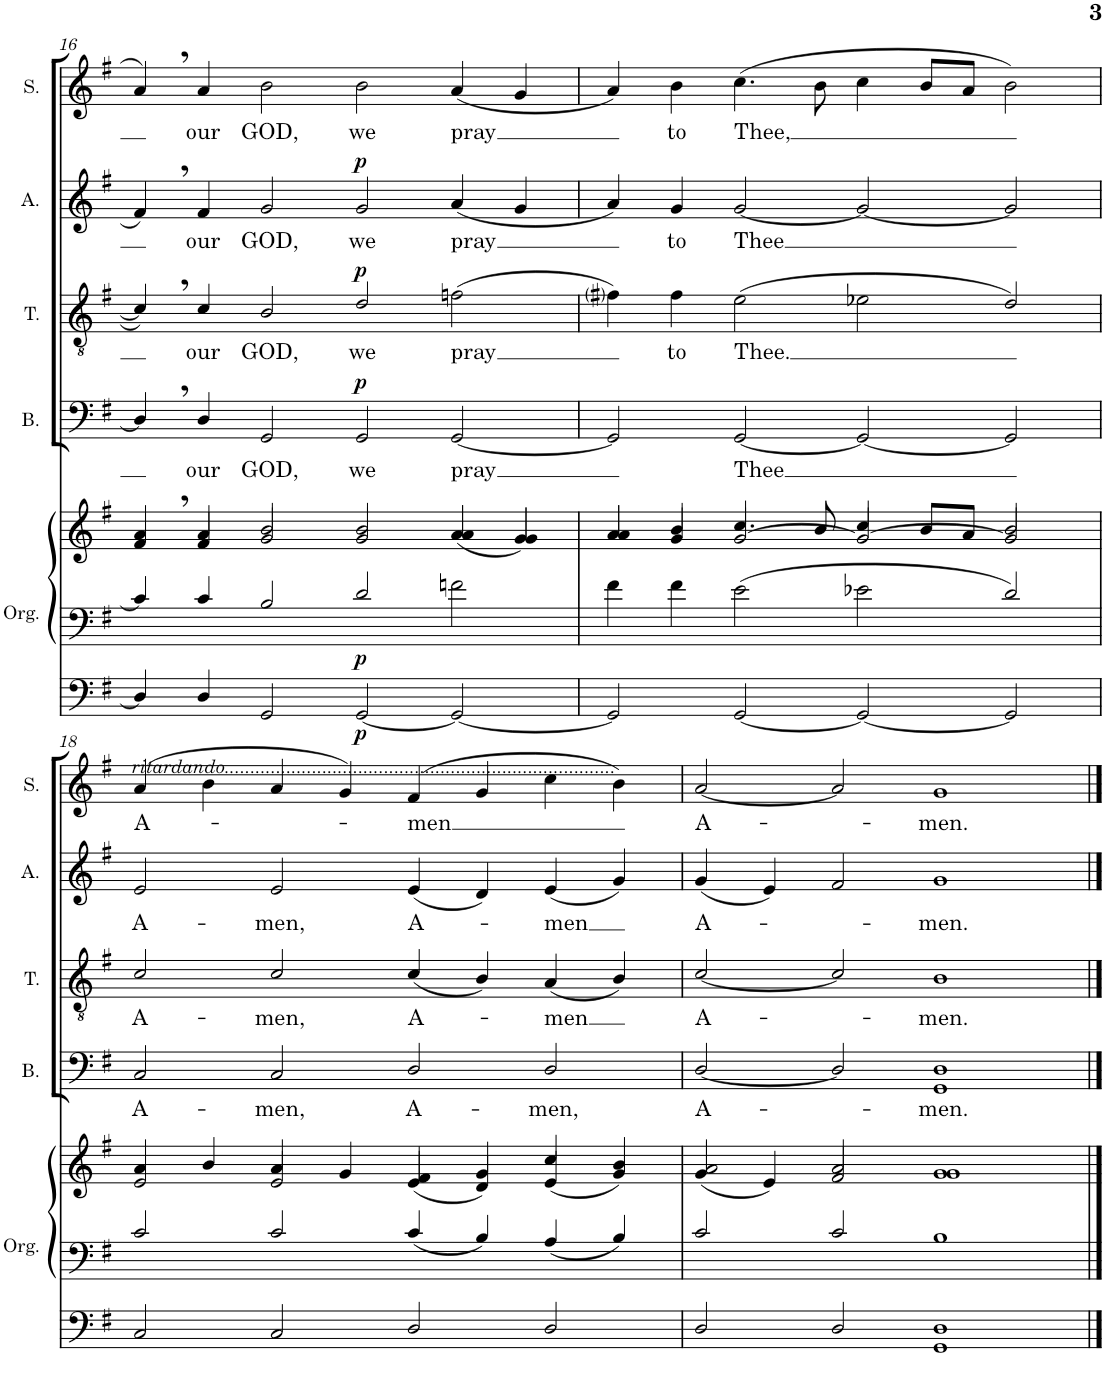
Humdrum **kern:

**kern	**kern	**kern	**dynam	**kern	**text	**dynam	**kern	**text	**dynam	**kern	**text	**dynam	**kern	**text
*part5	*part5	*part5	*part5	*part4	*part4	*part4	*part3	*part3	*part3	*part2	*part2	*part2	*part1	*part1
*staff7	*staff6	*staff5	*staff5/6/7	*staff4	*staff4	*staff4	*staff3	*staff3	*staff3	*staff2	*staff2	*staff2	*staff1	*staff1
*I"Organ	*	*	*	*I"Bass	*	*	*I"Tenor	*	*	*I"Alto	*	*	*I"Soprano	*
*I'Org.	*	*	*	*I'B.	*	*	*I'T.	*	*	*I'A.	*	*	*I'S.	*
!!LO:PB:g=z
*clefF4	*clefF4	*clefG2	*	*clefF4	*	*	*clefGv2	*	*	*clefG2	*	*	*clefG2	*
*k[f#]	*k[f#]	*k[f#]	*	*k[f#]	*	*	*k[f#]	*	*	*k[f#]	*	*	*k[f#]	*
*M4/2	*M4/2	*M4/2	*	*M4/2	*	*	*M4/2	*	*	*M4/2	*	*	*M4/2	*
=16	=16	=16	=16	=16	=16	=16	=16	=16	=16	=16	=16	=16	=16	=16
*	*	*^	*	*	*	*	*	*	*	*	*	*	*	*
4D/]	4c/]	4a,/	4f#/	.	4D,/]	.	.	4c,/]	.	.	4f#,/	.	.	4a,/	.
!	!	!	!	!	!	!LO:LY:b	!	!	!LO:LY:b	!	!	!LO:LY:b	!	!	!LO:LY:b
4D/	4c/	4a/	4f#/	.	4D/	our	.	4c/	our	.	4f#/	our	.	4a/	our
!	!	!	!	!	!	!LO:LY:b	!	!	!LO:LY:b	!	!	!LO:LY:b	!	!	!LO:LY:b
2GG/	2B/	2b/	2g/	.	2GG/	GOD,	.	2B/	GOD,	.	2g/	GOD,	.	2b\	GOD,
!	!	!	!	!LO:DY:b=3	!	!LO:LY:b	!	!	!LO:LY:b	!	!	!LO:LY:b	!	!	!LO:LY:b
!	!	!	!	!LO:DY:n=1:b=2	!	!	!LO:DY:a	!	!	!LO:DY:a	!	!	!LO:DY:a	!	!
[2GG/	2d/	2b/	2g/	p p	2GG/	we	p	2d/	we	p	2g/	we	p	2b\	we
!	!	!	!	!	!	!LO:LY:b	!	!	!LO:LY:b	!	!	!LO:LY:b	!	!	!LO:LY:b
2GG/_	2fn\	4a/	(<4a/	.	[2GG/	pray	.	(2fn\	pray	.	(4a/	pray	.	(4a/	pray
.	.	4g/	4g/)	.	.	.	.	.	.	.	4g/	.	.	4g/	.
=17	=17	=17	=17	=17	=17	=17	=17	=17	=17	=17	=17	=17	=17	=17	=17
2GG/]	4f#\	4a/	4a/	.	2GG/]	.	.	4f#i\)	.	.	4a/)	.	.	4a/)	.
!	!	!	!	!	!	!	!	!	!LO:LY:b	!	!	!LO:LY:b	!	!	!LO:LY:b
.	4f#\	4b/	4g/	.	.	.	.	4f#\	to	.	4g/	to	.	4b\	to
!	!	!	!	!	!	!LO:LY:b	!	!	!LO:LY:b	!	!	!LO:LY:b	!	!	!LO:LY:b
[2GG/	2e\	4.cc/	[2g/	.	[2GG/	Thee	.	(>2e\	Thee.	.	[2g/	Thee	.	(4.cc\	Thee,
.	.	8b/	.	.	.	.	.	.	.	.	.	.	.	8b\	.
2GG/_	2e-X\	4cc/	2g/_	.	2GG/_	.	.	2e-X\	.	.	2g/_	.	.	4cc\	.
.	.	8b/L	.	.	.	.	.	.	.	.	.	.	.	8b/L	.
.	.	8a/J	.	.	.	.	.	.	.	.	.	.	.	8a/J	.
2GG/]	2d/	2b/	2g/]	.	2GG/]	.	.	2d/)	.	.	2g/]	.	.	2b\)	.
!!LO:LB:g=z
=18	=18	=18	=18	=18	=18	=18	=18	=18	=18	=18	=18	=18	=18	=18	=18
!	!	!	!	!	!	!	!	!	!	!	!	!	!	!LO:TX:b:i:t=ritardando............................................................................	!
!	!	!	!	!	!	!LO:LY:b	!	!	!LO:LY:b	!	!	!LO:LY:b	!	!	!LO:LY:b
2C/	2c/	4a/	2e/	.	2C/	A-	.	2c/	A-	.	2e/	A-	.	(4a/	A-
.	.	4b/	.	.	.	.	.	.	.	.	.	.	.	4b\	.
!	!	!	!	!	!	!LO:LY:b	!	!	!LO:LY:b	!	!	!LO:LY:b	!	!	!
2C/	2c/	4a/	2e/	.	2C/	-men,	.	2c/	-men,	.	2e/	-men,	.	4a/	.
.	.	4g/	.	.	.	.	.	.	.	.	.	.	.	4g/)	.
!	!	!	!	!	!	!LO:LY:b	!	!	!LO:LY:b	!	!	!LO:LY:b	!	!	!LO:LY:b
2D/	4c/	4f#/	(<4e/	.	2D/	A-	.	(<4c/	A-	.	(<4e/	A-	.	(4f#/	-men
.	4B/	4g/	4d/)	.	.	.	.	4B/)	.	.	4d/)	.	.	4g/	.
!	!	!	!	!	!	!LO:LY:b	!	!	!LO:LY:b	!	!	!LO:LY:b	!	!	!
2D/	4A/	4cc/	(<4e/	.	2D/	-men,	.	(<4A/	-men	.	(<4e/	-men	.	4cc\	.
.	4B/	4b/	4g/)	.	.	.	.	4B/)	.	.	4g/)	.	.	4b\)	.
=19	=19	=19	=19	=19	=19	=19	=19	=19	=19	=19	=19	=19	=19	=19	=19
!	!	!	!	!	!	!LO:LY:b	!	!	!LO:LY:b	!	!	!LO:LY:b	!	!	!LO:LY:b
2D/	2c/	2a/	(<4g/	.	[2D/	A-	.	[2c/	A-	.	(<4g/	A-	.	[2a/	A-
.	.	.	4e/)	.	.	.	.	.	.	.	4e/)	.	.	.	.
2D/	2c/	2a/	2f#/	.	2D/]	.	.	2c/]	.	.	2f#/	.	.	2a/]	.
!	!	!	!	!	!	!LO:LY:b	!	!	!LO:LY:b	!	!	!LO:LY:b	!	!	!LO:LY:b
1GG 1D	1B	1g	1g	.	1GG 1D	-men.	.	1B	-men.	.	1g	-men.	.	1g	-men.
*	*	*v	*v	*	*	*	*	*	*	*	*	*	*	*	*
==	==	==	==	==	==	==	==	==	==	==	==	==	==	==
*-	*-	*-	*-	*-	*-	*-	*-	*-	*-	*-	*-	*-	*-	*-
